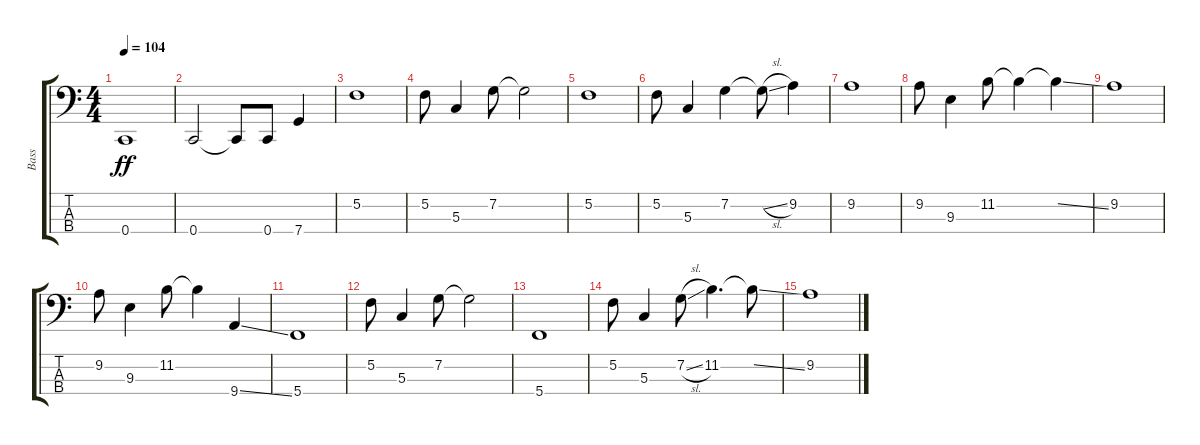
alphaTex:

\track ("Bass" "Bass") {instrument electricbassfinger}
\staff {score tabs}
\tuning (G2 C2 G1 C1) {hide}
\ts (4 4)
\tempo 104
\clef f4
\ks c
0.4.1{dy ff} |
0.4.2 0.4{t}.8 0.4.8 7.4.4 |
5.2.1 |
5.2.8 5.3.4 7.2.8 7.2{t}.2 |
5.2.1 |
5.2.8 5.3.4 7.2.4 7.2{sl t}.8 9.2.4 |
9.2.1 |
9.2.8 9.3.4 11.2.8 11.2{t}.4 11.2{ss t}.4 |
9.2.1 |
9.2.8 9.3.4 11.2.8 11.2{t}.4 9.4{ss}.4 |
5.4.1 |
5.2.8 5.3.4 7.2.8 7.2{t}.2 |
5.4.1 |
5.2.8 5.3.4 7.2{sl}.8 11.2.4{d} 11.2{ss t}.8 |
9.2.1
